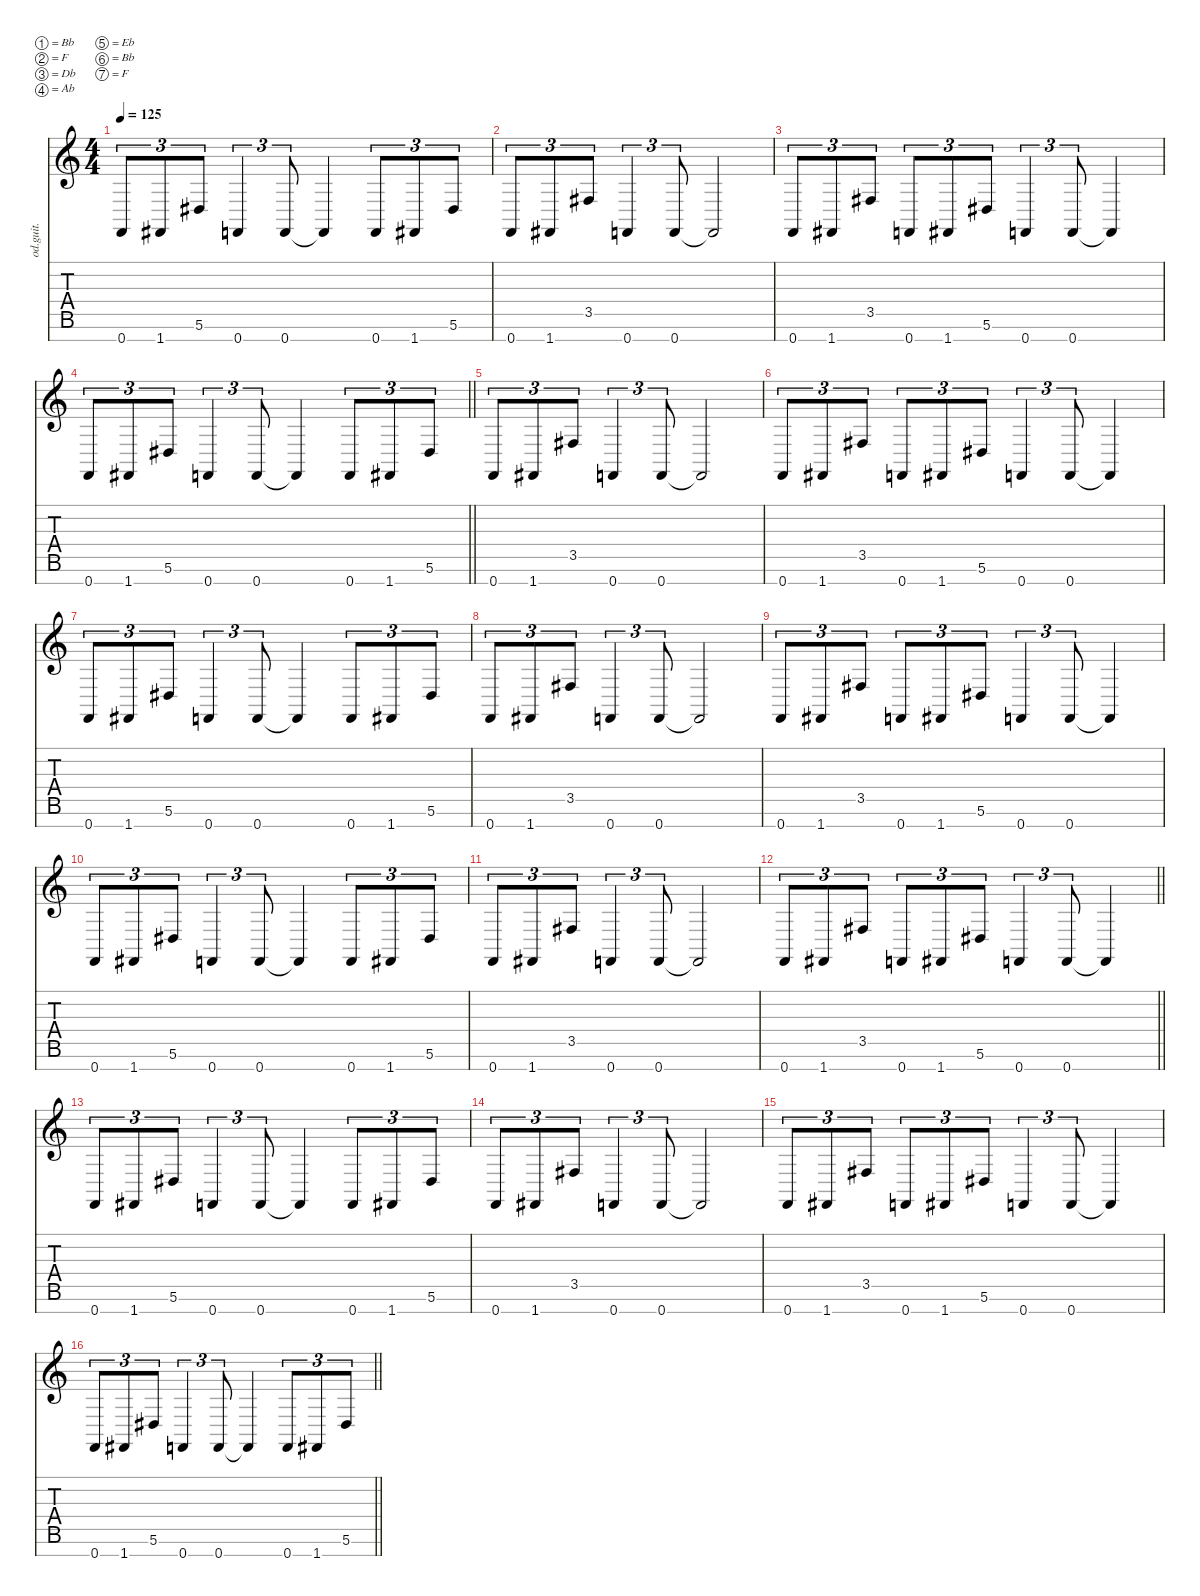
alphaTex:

\defaultSystemsLayout 4
\hideDynamics
\bracketExtendMode nobrackets
\track ("8 string guitar 1 (Fredrik Thordendal)" "od.guit.") {instrument overdrivenguitar}
\staff {score tabs}
\tuning (Bb3 F3 Db3 Ab2 Eb2 Bb1 F1)
\ts (4 4)
\tempo 125
\clef g2
\ks c
0.7.8{tu (3 2) dy f beam Up} 1.7{acc #}.8{tu (3 2) beam Up} 5.6{acc #}.8{tu (3 2) beam Up} 0.7.4{tu (3 2) beam Up} 0.7.8{tu (3 2) beam Up} 0.7{t}.4{beam Up} 0.7.8{tu (3 2) beam Up} 1.7{acc #}.8{tu (3 2) beam Up} 5.6{acc #}.8{tu (3 2) beam Up} |
0.7.8{tu (3 2) beam Up} 1.7{acc #}.8{tu (3 2) beam Up} 3.5{acc #}.8{tu (3 2) beam Up} 0.7.4{tu (3 2) beam Up} 0.7.8{tu (3 2) beam Up} 0.7{t}.2{beam Up} |
0.7.8{tu (3 2) beam Up} 1.7{acc #}.8{tu (3 2) beam Up} 3.5{acc #}.8{tu (3 2) beam Up} 0.7.8{tu (3 2) beam Up} 1.7{acc #}.8{tu (3 2) beam Up} 5.6{acc #}.8{tu (3 2) beam Up} 0.7.4{tu (3 2) beam Up} 0.7.8{tu (3 2) beam Up} 0.7{t}.4{beam Up} |
\barLineRight lightlight
0.7.8{tu (3 2) beam Up} 1.7{acc #}.8{tu (3 2) beam Up} 5.6{acc #}.8{tu (3 2) beam Up} 0.7.4{tu (3 2) beam Up} 0.7.8{tu (3 2) beam Up} 0.7{t}.4{beam Up} 0.7.8{tu (3 2) beam Up} 1.7{acc #}.8{tu (3 2) beam Up} 5.6{acc #}.8{tu (3 2) beam Up} |
0.7.8{tu (3 2) beam Up} 1.7{acc #}.8{tu (3 2) beam Up} 3.5{acc #}.8{tu (3 2) beam Up} 0.7.4{tu (3 2) beam Up} 0.7.8{tu (3 2) beam Up} 0.7{t}.2{beam Up} |
0.7.8{tu (3 2) beam Up} 1.7{acc #}.8{tu (3 2) beam Up} 3.5{acc #}.8{tu (3 2) beam Up} 0.7.8{tu (3 2) beam Up} 1.7{acc #}.8{tu (3 2) beam Up} 5.6{acc #}.8{tu (3 2) beam Up} 0.7.4{tu (3 2) beam Up} 0.7.8{tu (3 2) beam Up} 0.7{t}.4{beam Up} |
0.7.8{tu (3 2) beam Up} 1.7{acc #}.8{tu (3 2) beam Up} 5.6{acc #}.8{tu (3 2) beam Up} 0.7.4{tu (3 2) beam Up} 0.7.8{tu (3 2) beam Up} 0.7{t}.4{beam Up} 0.7.8{tu (3 2) beam Up} 1.7{acc #}.8{tu (3 2) beam Up} 5.6{acc #}.8{tu (3 2) beam Up} |
0.7.8{tu (3 2) beam Up} 1.7{acc #}.8{tu (3 2) beam Up} 3.5{acc #}.8{tu (3 2) beam Up} 0.7.4{tu (3 2) beam Up} 0.7.8{tu (3 2) beam Up} 0.7{t}.2{beam Up} |
0.7.8{tu (3 2) beam Up} 1.7{acc #}.8{tu (3 2) beam Up} 3.5{acc #}.8{tu (3 2) beam Up} 0.7.8{tu (3 2) beam Up} 1.7{acc #}.8{tu (3 2) beam Up} 5.6{acc #}.8{tu (3 2) beam Up} 0.7.4{tu (3 2) beam Up} 0.7.8{tu (3 2) beam Up} 0.7{t}.4{beam Up} |
0.7.8{tu (3 2) beam Up} 1.7{acc #}.8{tu (3 2) beam Up} 5.6{acc #}.8{tu (3 2) beam Up} 0.7.4{tu (3 2) beam Up} 0.7.8{tu (3 2) beam Up} 0.7{t}.4{beam Up} 0.7.8{tu (3 2) beam Up} 1.7{acc #}.8{tu (3 2) beam Up} 5.6{acc #}.8{tu (3 2) beam Up} |
0.7.8{tu (3 2) beam Up} 1.7{acc #}.8{tu (3 2) beam Up} 3.5{acc #}.8{tu (3 2) beam Up} 0.7.4{tu (3 2) beam Up} 0.7.8{tu (3 2) beam Up} 0.7{t}.2{beam Up} |
\barLineRight lightlight
0.7.8{tu (3 2) beam Up} 1.7{acc #}.8{tu (3 2) beam Up} 3.5{acc #}.8{tu (3 2) beam Up} 0.7.8{tu (3 2) beam Up} 1.7{acc #}.8{tu (3 2) beam Up} 5.6{acc #}.8{tu (3 2) beam Up} 0.7.4{tu (3 2) beam Up} 0.7.8{tu (3 2) beam Up} 0.7{t}.4{beam Up} |
0.7.8{tu (3 2) beam Up} 1.7{acc #}.8{tu (3 2) beam Up} 5.6{acc #}.8{tu (3 2) beam Up} 0.7.4{tu (3 2) beam Up} 0.7.8{tu (3 2) beam Up} 0.7{t}.4{beam Up} 0.7.8{tu (3 2) beam Up} 1.7{acc #}.8{tu (3 2) beam Up} 5.6{acc #}.8{tu (3 2) beam Up} |
0.7.8{tu (3 2) beam Up} 1.7{acc #}.8{tu (3 2) beam Up} 3.5{acc #}.8{tu (3 2) beam Up} 0.7.4{tu (3 2) beam Up} 0.7.8{tu (3 2) beam Up} 0.7{t}.2{beam Up} |
0.7.8{tu (3 2) beam Up} 1.7{acc #}.8{tu (3 2) beam Up} 3.5{acc #}.8{tu (3 2) beam Up} 0.7.8{tu (3 2) beam Up} 1.7{acc #}.8{tu (3 2) beam Up} 5.6{acc #}.8{tu (3 2) beam Up} 0.7.4{tu (3 2) beam Up} 0.7.8{tu (3 2) beam Up} 0.7{t}.4{beam Up} |
\barLineRight lightlight
0.7.8{tu (3 2) beam Up} 1.7{acc #}.8{tu (3 2) beam Up} 5.6{acc #}.8{tu (3 2) beam Up} 0.7.4{tu (3 2) beam Up} 0.7.8{tu (3 2) beam Up} 0.7{t}.4{beam Up} 0.7.8{tu (3 2) beam Up} 1.7{acc #}.8{tu (3 2) beam Up} 5.6{acc #}.8{tu (3 2) beam Up}
